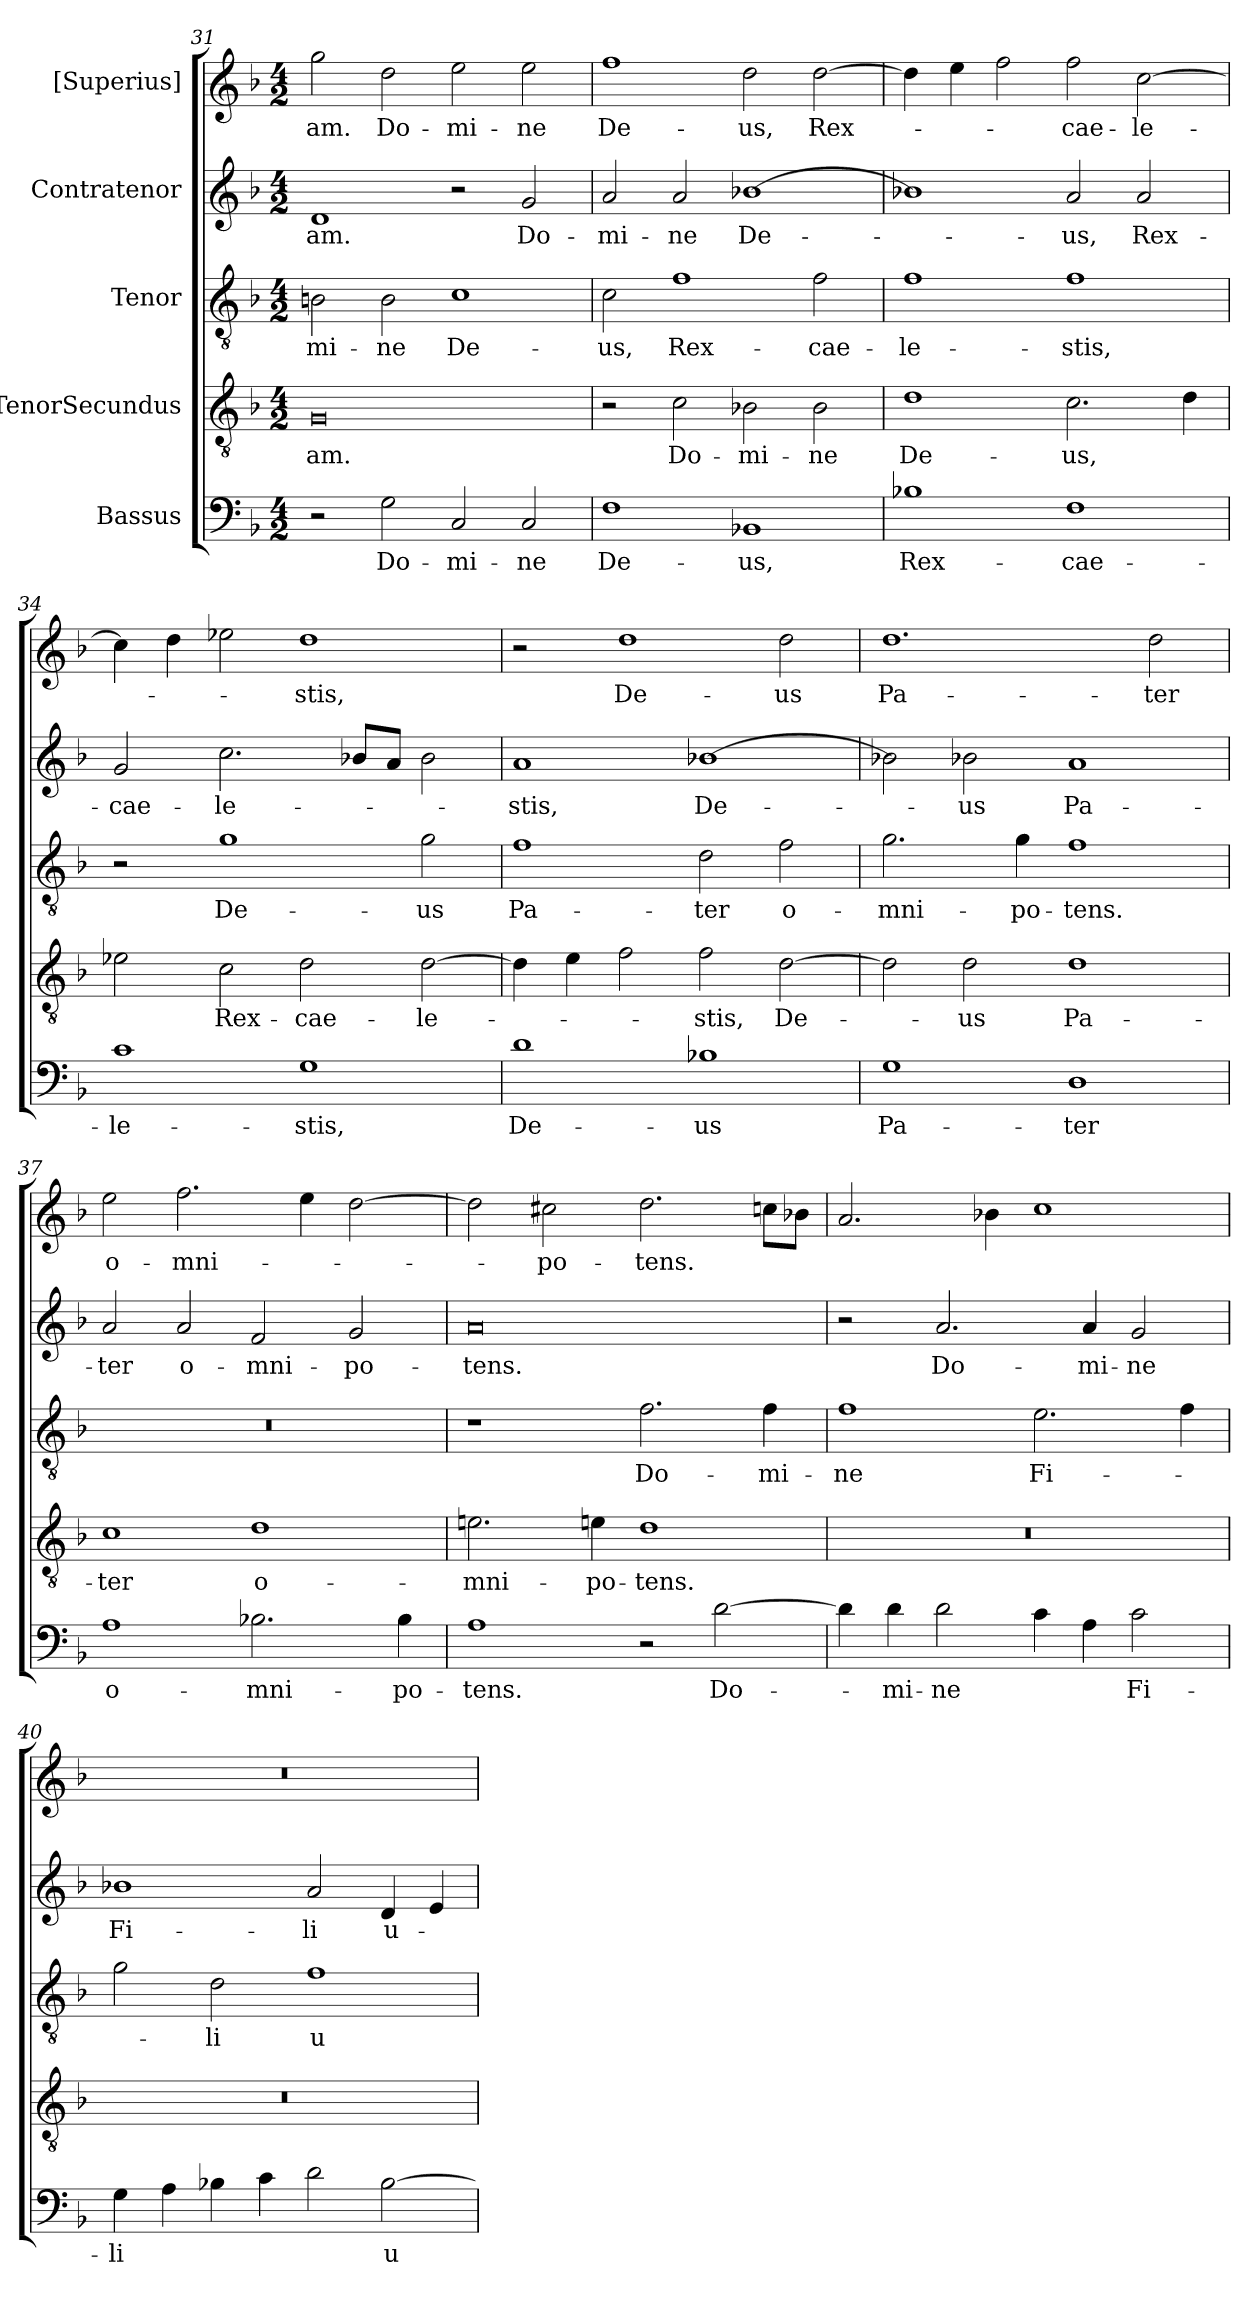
**kern	**text	**kern	**text	**kern	**text	**kern	**text	**kern	**text
*part5	*part5	*part4	*part4	*part3	*part3	*part2	*part2	*part1	*part1
*staff5	*staff5	*staff4	*staff4	*staff3	*staff3	*staff2	*staff2	*staff1	*staff1
*I"Bassus	*	*I"TenorSecundus	*	*I"Tenor	*	*I"Contratenor	*	*I"[Superius]	*
*clefF4	*	*clefGv2	*	*clefGv2	*	*clefG2	*	*clefG2	*
*k[b-]	*	*k[b-]	*	*k[b-]	*	*k[b-]	*	*k[b-]	*
*M4/2	*	*M4/2	*	*M4/2	*	*M4/2	*	*M4/2	*
=31	=31	=31	=31	=31	=31	=31	=31	=31	=31
2r	.	0G/	-am.	2Bn\	-mi-	1d/	-am.	2gg\	-am.
2G\	Do-	.	.	2B\	-ne	.	.	2dd\	Do-
2C/	-mi-	.	.	1c\	De-	2r	.	2ee\	-mi-
2C/	-ne	.	.	.	.	2g/	Do-	2ee\	-ne
=32	=32	=32	=32	=32	=32	=32	=32	=32	=32
1F\	De-	2r	.	2c\	-us,	2a/	-mi-	1ff\	De-
.	.	2c\	Do-	1f\	Rex-	2a/	-ne	.	.
1BB-X/	-us,	2B-X\	-mi-	.	.	[1b-X\	De-	2dd\	-us,
.	.	2B-\	-ne	2f\	cae-	.	.	[2dd\	Rex-
=33	=33	=33	=33	=33	=33	=33	=33	=33	=33
1B-X\	Rex-	1d\	De-	1f\	-le-	1b-X\]	.	4dd\]	.
.	.	.	.	.	.	.	.	4ee\	.
.	.	.	.	.	.	.	.	2ff\	.
1F\	cae-	2.c\	-us,	1f\	-stis,	2a/	-us,	2ff\	cae-
.	.	.	.	.	.	2a/	Rex-	[2cc\	-le-
.	.	4d\	.	.	.	.	.	.	.
=34	=34	=34	=34	=34	=34	=34	=34	=34	=34
1c\	-le-	2e-X\	.	2r	.	2g/	cae-	4cc\]	.
.	.	.	.	.	.	.	.	4dd\	.
.	.	2c\	Rex-	1g\	De-	2.cc\	-le-	2ee-X\	.
1G\	-stis,	2d\	cae-	.	.	.	.	1dd\	-stis,
.	.	.	.	.	.	8b-X/L	.	.	.
.	.	.	.	.	.	8a/J	.	.	.
.	.	[2d\	-le-	2g\	-us	2b-\	.	.	.
=35	=35	=35	=35	=35	=35	=35	=35	=35	=35
1d\	De-	4d\]	.	1f\	Pa-	1a/	-stis,	2r	.
.	.	4e\	.	.	.	.	.	.	.
.	.	2f\	.	.	.	.	.	1dd\	De-
1B-X\	-us	2f\	-stis,	2d\	-ter	[1b-X\	De-	.	.
.	.	[2d\	De-	2f\	o-	.	.	2dd\	-us
=36	=36	=36	=36	=36	=36	=36	=36	=36	=36
1G\	Pa-	2d\]	.	2.g\	-mni-	2b-X\]	.	1.dd\	Pa-
.	.	2d\	-us	.	.	2b-X\	-us	.	.
.	.	.	.	4g\	-po-	.	.	.	.
1D\	-ter	1d\	Pa-	1f\	-tens.	1a/	Pa-	.	.
.	.	.	.	.	.	.	.	2dd\	-ter
=37	=37	=37	=37	=37	=37	=37	=37	=37	=37
1A\	o-	1c\	-ter	0r	.	2a/	-ter	2ee\	o-
.	.	.	.	.	.	2a/	o-	2.ff\	-mni-
2.B-X\	-mni-	1d\	o-	.	.	2f/	-mni-	.	.
.	.	.	.	.	.	.	.	4ee\	.
.	.	.	.	.	.	2g/	-po-	[2dd\	.
4B-\	-po-	.	.	.	.	.	.	.	.
=38	=38	=38	=38	=38	=38	=38	=38	=38	=38
1A\	-tens.	2.en\	-mni-	1r	.	0a/	-tens.	2dd\]	.
.	.	.	.	.	.	.	.	2cc#X\	-po-
.	.	4en\	-po-	.	.	.	.	.	.
2r	.	1d\	-tens.	2.f\	Do-	.	.	2.dd\	-tens.
[2d\	Do-	.	.	.	.	.	.	.	.
.	.	.	.	4f\	-mi-	.	.	8ccn\L	.
.	.	.	.	.	.	.	.	8b-X\J	.
=39	=39	=39	=39	=39	=39	=39	=39	=39	=39
4d\]	.	0r	.	1f\	-ne	2r	.	2.a/	.
4d\	-mi-	.	.	.	.	.	.	.	.
2d\	-ne	.	.	.	.	2.a/	Do-	.	.
.	.	.	.	.	.	.	.	4b-X\	.
4c\	.	.	.	2.e\	Fi-	.	.	1cc\	.
4A\	.	.	.	.	.	4a/	-mi-	.	.
2c\	Fi-	.	.	.	.	2g/	-ne	.	.
.	.	.	.	4f\	.	.	.	.	.
=40	=40	=40	=40	=40	=40	=40	=40	=40	=40
4G\	-li	0r	.	2g\	.	1b-X\	Fi-	0r	.
4A\	.	.	.	.	.	.	.	.	.
4B-X\	.	.	.	2d\	-li	.	.	.	.
4c\	.	.	.	.	.	.	.	.	.
2d\	.	.	.	1f\	u-	2a/	-li	.	.
[2B-\	u-	.	.	.	.	4d/	u-	.	.
.	.	.	.	.	.	4e/	.	.	.
=	=	=	=	=	=	=	=	=	=
*-	*-	*-	*-	*-	*-	*-	*-	*-	*-
